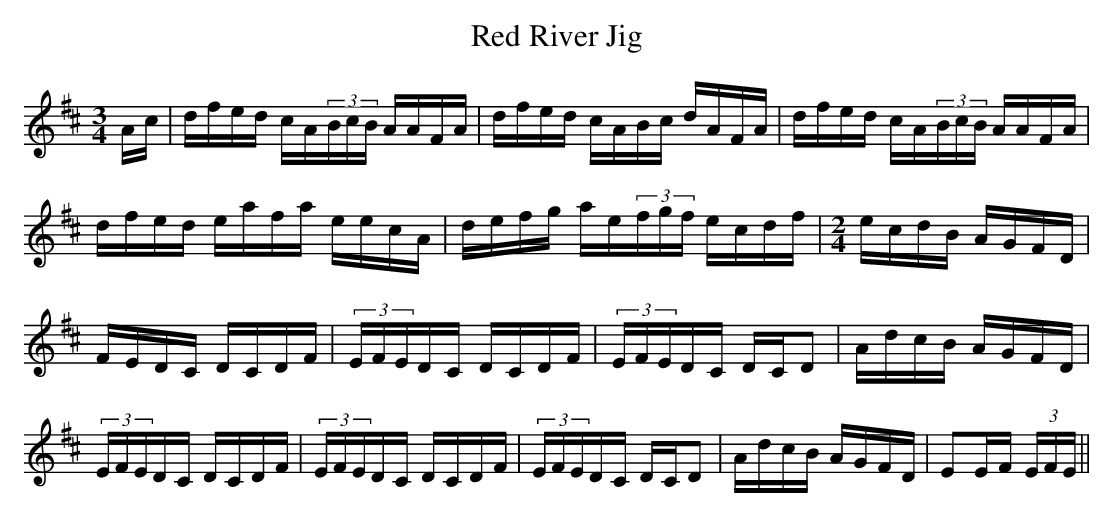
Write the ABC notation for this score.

X:1
T:Red River Jig
M:3/4
L:1/8
K:D
A/c/|d/f/e/d/ c/A/(3B/c/B/ A/A/F/A/|d/f/e/d/ c/A/B/c/ d/A/F/A/|d/f/e/d/ c/A/(3B/c/B/ A/A/F/A/|
d/f/e/d/ e/a/f/a/ e/e/c/A/|d/e/f/g/ a/e/(3f/g/f/ e/c/d/f/|\
M:2/4
L:1/8
e/c/d/B/ A/G/F/D/|
F/E/D/C/ D/C/D/F/|(3E/F/E/D/C/ D/C/D/F/|(3E/F/E/D/C/ D/C/D|A/d/c/B/ A/G/F/D/|
(3E/F/E/D/C/ D/C/D/F/|(3E/F/E/D/C/ D/C/D/F/|(3E/F/E/D/C/ D/C/D|A/d/c/B/ A/G/F/D/|EE/F/ (3E/F/E/||
